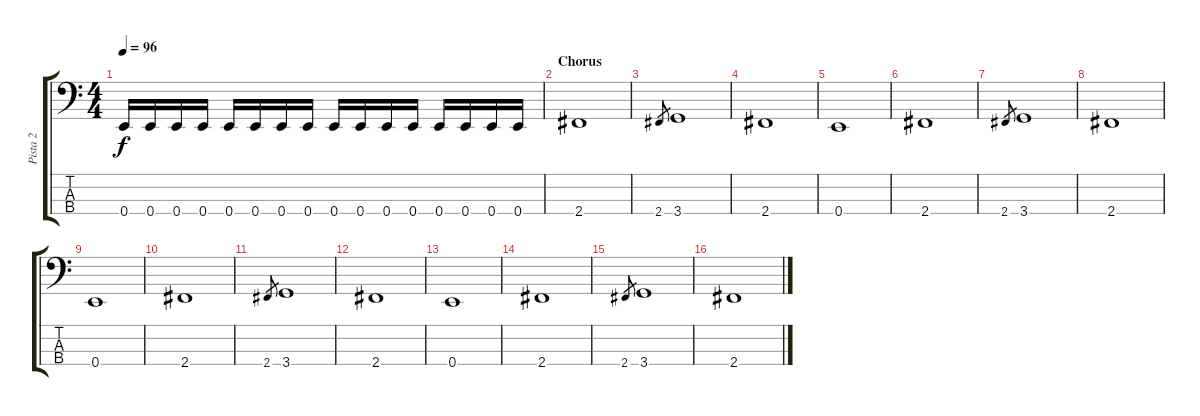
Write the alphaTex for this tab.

\track ("Pista 2" "Pista 2") {instrument electricbasspick}
\staff {score tabs}
\tuning (G2 D2 A1 E1) {hide}
\ts (4 4)
\tempo 96
\clef f4
\ks c
0.4.16{dy f} 0.4.16 0.4.16 0.4.16 0.4.16 0.4.16 0.4.16 0.4.16 0.4.16 0.4.16 0.4.16 0.4.16 0.4.16 0.4.16 0.4.16 0.4.16 |
\section ("" "Chorus")
2.4.1 |
2.4.8{gr} 3.4.1 |
2.4.1 |
0.4.1 |
2.4.1 |
2.4.8{gr} 3.4.1 |
2.4.1 |
0.4.1 |
2.4.1 |
2.4.8{gr} 3.4.1 |
2.4.1 |
0.4.1 |
2.4.1 |
2.4.8{gr} 3.4.1 |
2.4.1
